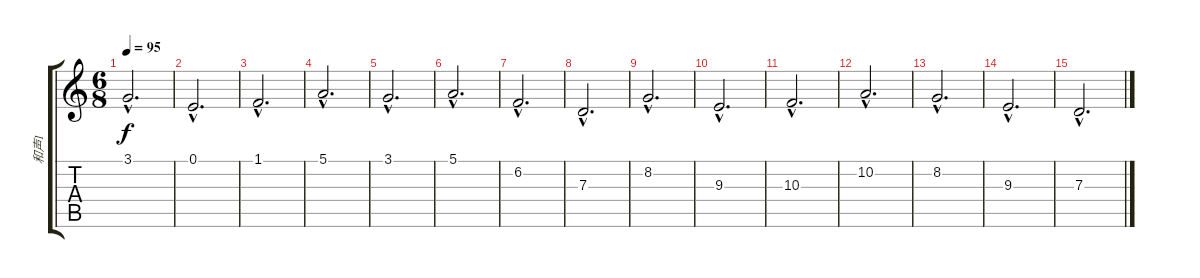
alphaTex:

\track ("和声1" "和声1") {instrument stringensemble1}
\staff {score tabs}
\tuning (E4 B3 G3 D3 A2 E2) {hide}
\ts (6 8)
\tempo 95
\clef g2
\ks c
3.1{hac}.2{d dy f} |
0.1{hac}.2{d} |
1.1{hac}.2{d} |
5.1{hac}.2{d} |
3.1{hac}.2{d} |
5.1{hac}.2{d} |
6.2{hac}.2{d} |
7.3{hac}.2{d} |
8.2{hac}.2{d} |
9.3{hac}.2{d} |
10.3{hac}.2{d} |
10.2{hac}.2{d} |
8.2{hac}.2{d} |
9.3{hac}.2{d} |
7.3{hac}.2{d}
